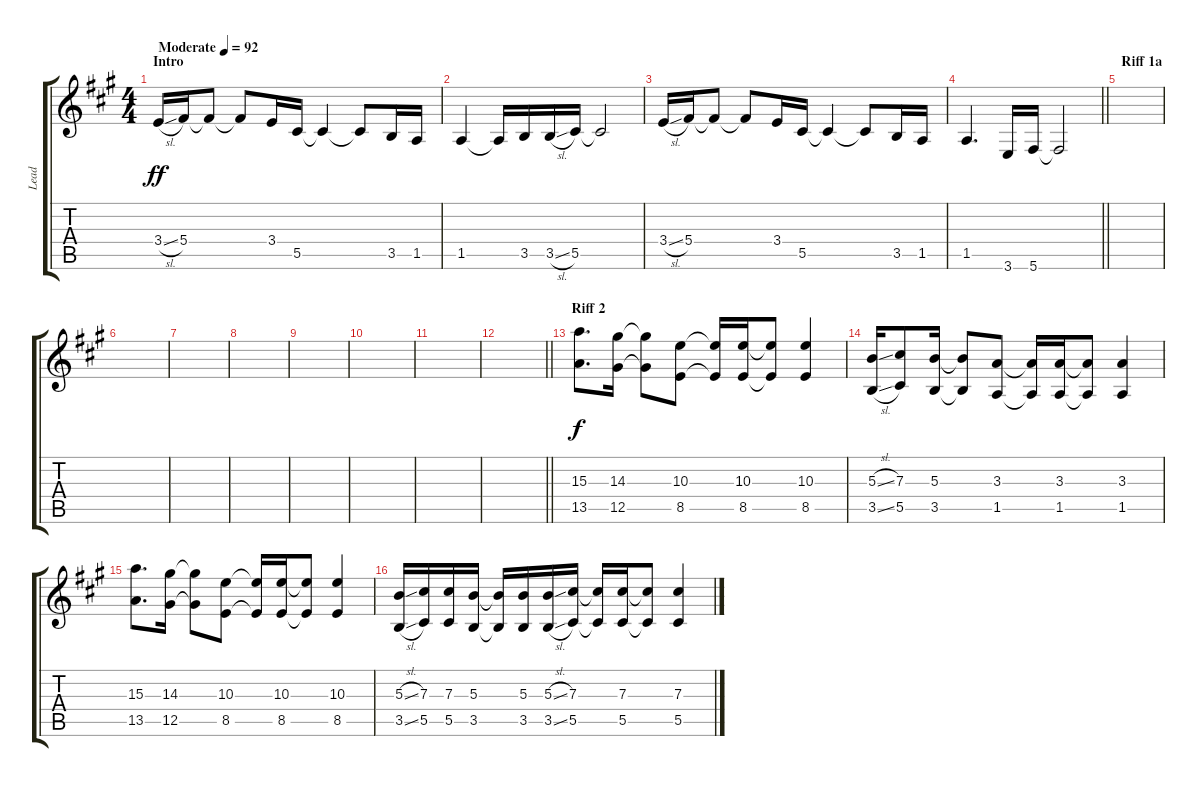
\track ("Lead" "Lead") {instrument overdrivenguitar}
\staff {score tabs}
\tuning (Eb4 Bb3 Gb3 Db3 Ab2 Db2) {hide}
\ts (4 4)
\section ("" "Intro")
\tempo (92 "Moderate")
\clef g2
\ks a
3.4{sl}.16{dy ff instrument overdrivenguitar} 5.4.16 5.4{t}.8 5.4{t}.8 3.4.16 5.5.16 5.5{t}.4 5.5{t}.8 3.5.16 1.5.16 |
1.5.4 1.5{t}.16 3.5.16 3.5{sl}.16 5.5.16 5.5{t}.2 |
3.4{sl}.16 5.4.16 5.4{t}.8 5.4{t}.8 3.4.16 5.5.16 5.5{t}.4 5.5{t}.8 3.5.16 1.5.16 |
\barLineRight lightlight
1.5.4{d} 3.6.16 5.6.16 5.6{t}.2 |
\section ("" "Riff 1a")
|
|
|
|
|
|
|
\barLineRight lightlight
|
\section ("" "Riff 2")
(15.3 13.5).8{d dy f} (14.3 12.5).16 (14.3{t} 12.5{t}).8 (10.3 8.5).8 (10.3{t} 8.5{t}).16 (10.3 8.5).16 (10.3{t} 8.5{t}).8 (10.3 8.5).4 |
(5.3{sl} 3.5{sl}).16 (7.3 5.5).8 (5.3 3.5).16 (5.3{t} 3.5{t}).8 (3.3 1.5).8 (3.3{t} 1.5{t}).16 (3.3 1.5).16 (3.3{t} 1.5{t}).8 (3.3 1.5).4 |
(15.3 13.5).8{d} (14.3 12.5).16 (14.3{t} 12.5{t}).8 (10.3 8.5).8 (10.3{t} 8.5{t}).16 (10.3 8.5).16 (10.3{t} 8.5{t}).8 (10.3 8.5).4 |
(5.3{sl} 3.5{sl}).16 (7.3 5.5).16 (7.3 5.5).16 (5.3 3.5).16 (5.3{t} 3.5{t}).16 (5.3 3.5).16 (5.3{sl} 3.5{sl}).16 (7.3 5.5).16 (7.3{t} 5.5{t}).16 (7.3 5.5).16 (7.3{t} 5.5{t}).8 (7.3 5.5).4
